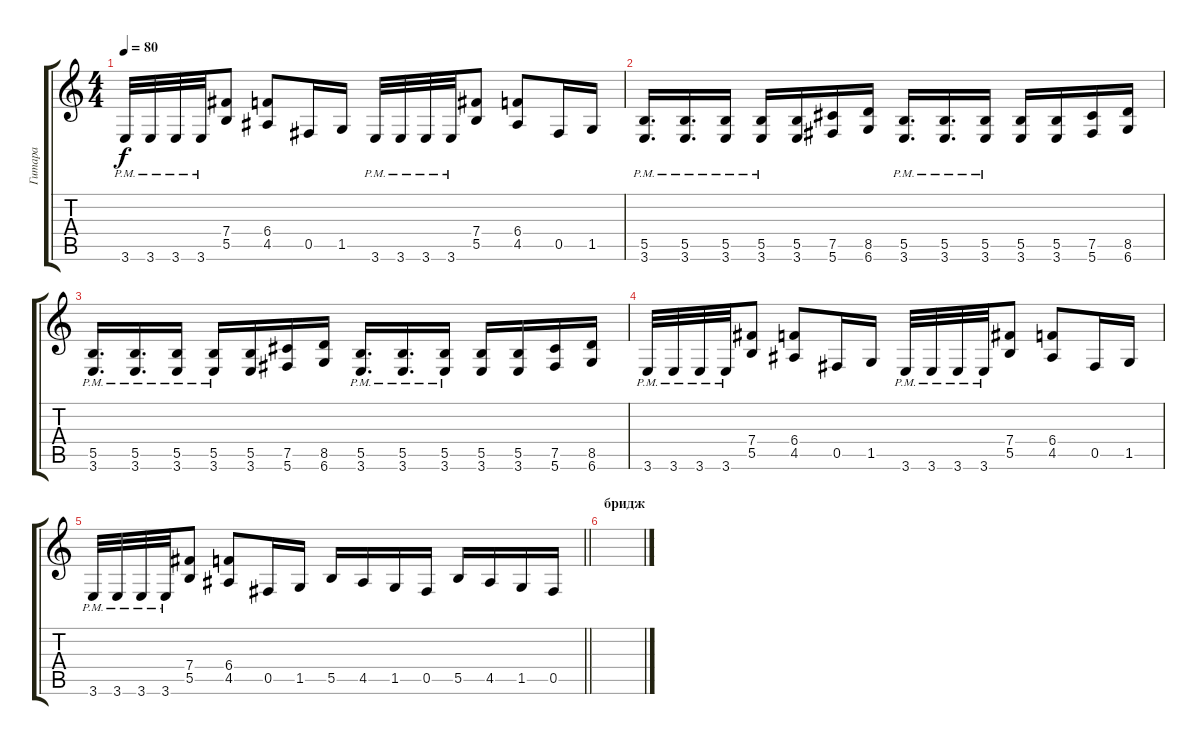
\track ("Гитара" "Гитара") {instrument electricguitarclean}
\staff {score tabs}
\tuning (Db4 Ab3 E3 B2 Gb2 Db2) {hide}
\ts (4 4)
\tempo 80
\clef g2
\ks c
3.6{pm}.32{dy f} 3.6{pm}.32 3.6{pm}.32 3.6{pm}.32 (7.4 5.5).8 (6.4 4.5).8 0.5.16 1.5.16 3.6{pm}.32 3.6{pm}.32 3.6{pm}.32 3.6{pm}.32 (7.4 5.5).8 (6.4 4.5).8 0.5.16 1.5.16 |
(5.5{pm} 3.6{pm}).16{d} (5.5{pm} 3.6{pm}).16{d} (5.5{pm} 3.6{pm}).16 (5.5{pm} 3.6{pm}).16 (5.5 3.6).16 (7.5 5.6).16 (8.5 6.6).16 (5.5{pm} 3.6{pm}).16{d} (5.5{pm} 3.6{pm}).16{d} (5.5{pm} 3.6{pm}).16 (5.5 3.6).16 (5.5 3.6).16 (7.5 5.6).16 (8.5 6.6).16 |
(5.5{pm} 3.6{pm}).16{d} (5.5{pm} 3.6{pm}).16{d} (5.5{pm} 3.6{pm}).16 (5.5{pm} 3.6{pm}).16 (5.5 3.6).16 (7.5 5.6).16 (8.5 6.6).16 (5.5{pm} 3.6{pm}).16{d} (5.5{pm} 3.6{pm}).16{d} (5.5{pm} 3.6{pm}).16 (5.5 3.6).16 (5.5 3.6).16 (7.5 5.6).16 (8.5 6.6).16 |
3.6{pm}.32 3.6{pm}.32 3.6{pm}.32 3.6{pm}.32 (7.4 5.5).8 (6.4 4.5).8 0.5.16 1.5.16 3.6{pm}.32 3.6{pm}.32 3.6{pm}.32 3.6{pm}.32 (7.4 5.5).8 (6.4 4.5).8 0.5.16 1.5.16 |
\barLineRight lightlight
3.6{pm}.32 3.6{pm}.32 3.6{pm}.32 3.6{pm}.32 (7.4 5.5).8 (6.4 4.5).8 0.5.16 1.5.16 5.5.16 4.5.16 1.5.16 0.5.16 5.5.16 4.5.16 1.5.16 0.5.16 |
\section ("" "бридж")
